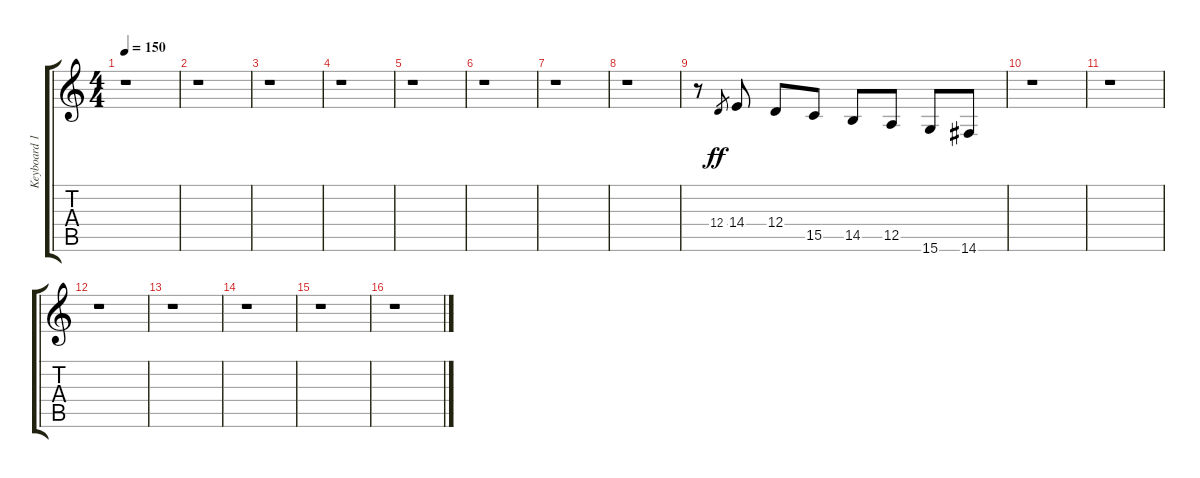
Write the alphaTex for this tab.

\track ("Keyboard 1" "Keyboard 1") {instrument brasssection}
\staff {score tabs}
\tuning (E4 B3 G3 D3 A2 E2) {hide}
\ts (4 4)
\tempo 150
\clef g2
\ks c
r.1{dy ff instrument brasssection} |
r.1 |
r.1 |
r.1 |
r.1 |
r.1 |
r.1 |
r.1 |
r.8 12.4.8{gr} 14.4.8 12.4.8 15.5.8 14.5.8 12.5.8 15.6.8 14.6.8 |
r.1 |
r.1 |
r.1 |
r.1 |
r.1 |
r.1 |
r.1
